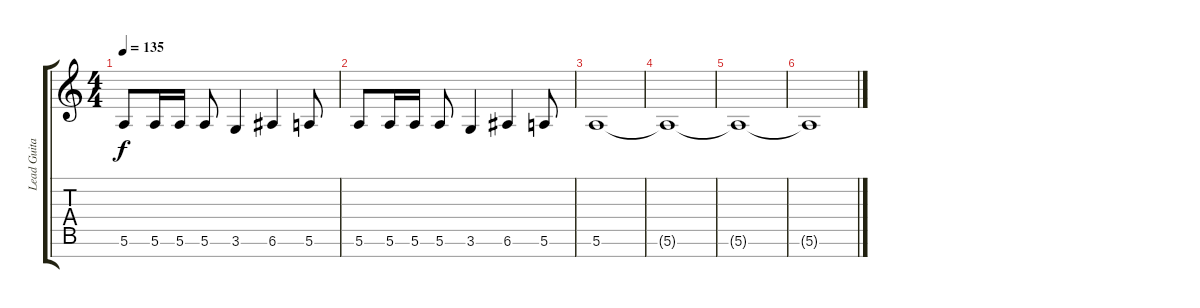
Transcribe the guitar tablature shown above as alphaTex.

\track ("Lead Guitar II" "Lead Guita") {instrument distortionguitar}
\staff {score tabs}
\tuning (E4 B3 G3 D3 A2 E2 B1) {hide}
\ts (4 4)
\tempo 135
\clef g2
\ks c
5.6.8{dy f instrument distortionguitar} 5.6.16 5.6.16 5.6.8 3.6.4 6.6.4 5.6.8 |
5.6.8{instrument distortionguitar} 5.6.16 5.6.16 5.6.8 3.6.4 6.6.4 5.6.8 |
5.6.1{instrument distortionguitar} |
5.6{t}.1 |
5.6{t}.1 |
5.6{t}.1
